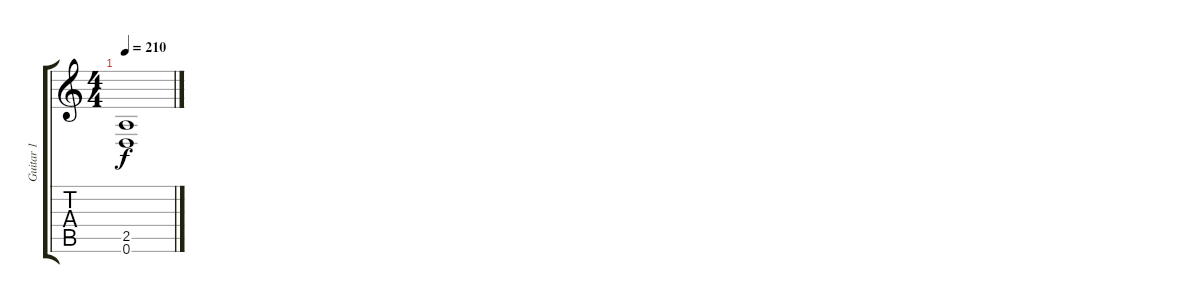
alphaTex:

\track ("Guitar 1" "Guitar 1") {instrument distortionguitar}
\staff {score tabs}
\tuning (D4 A3 F3 C3 G2 D2) {hide}
\ts (4 4)
\tempo 210
\clef g2
\ks c
(2.5 0.6).1{dy f}
